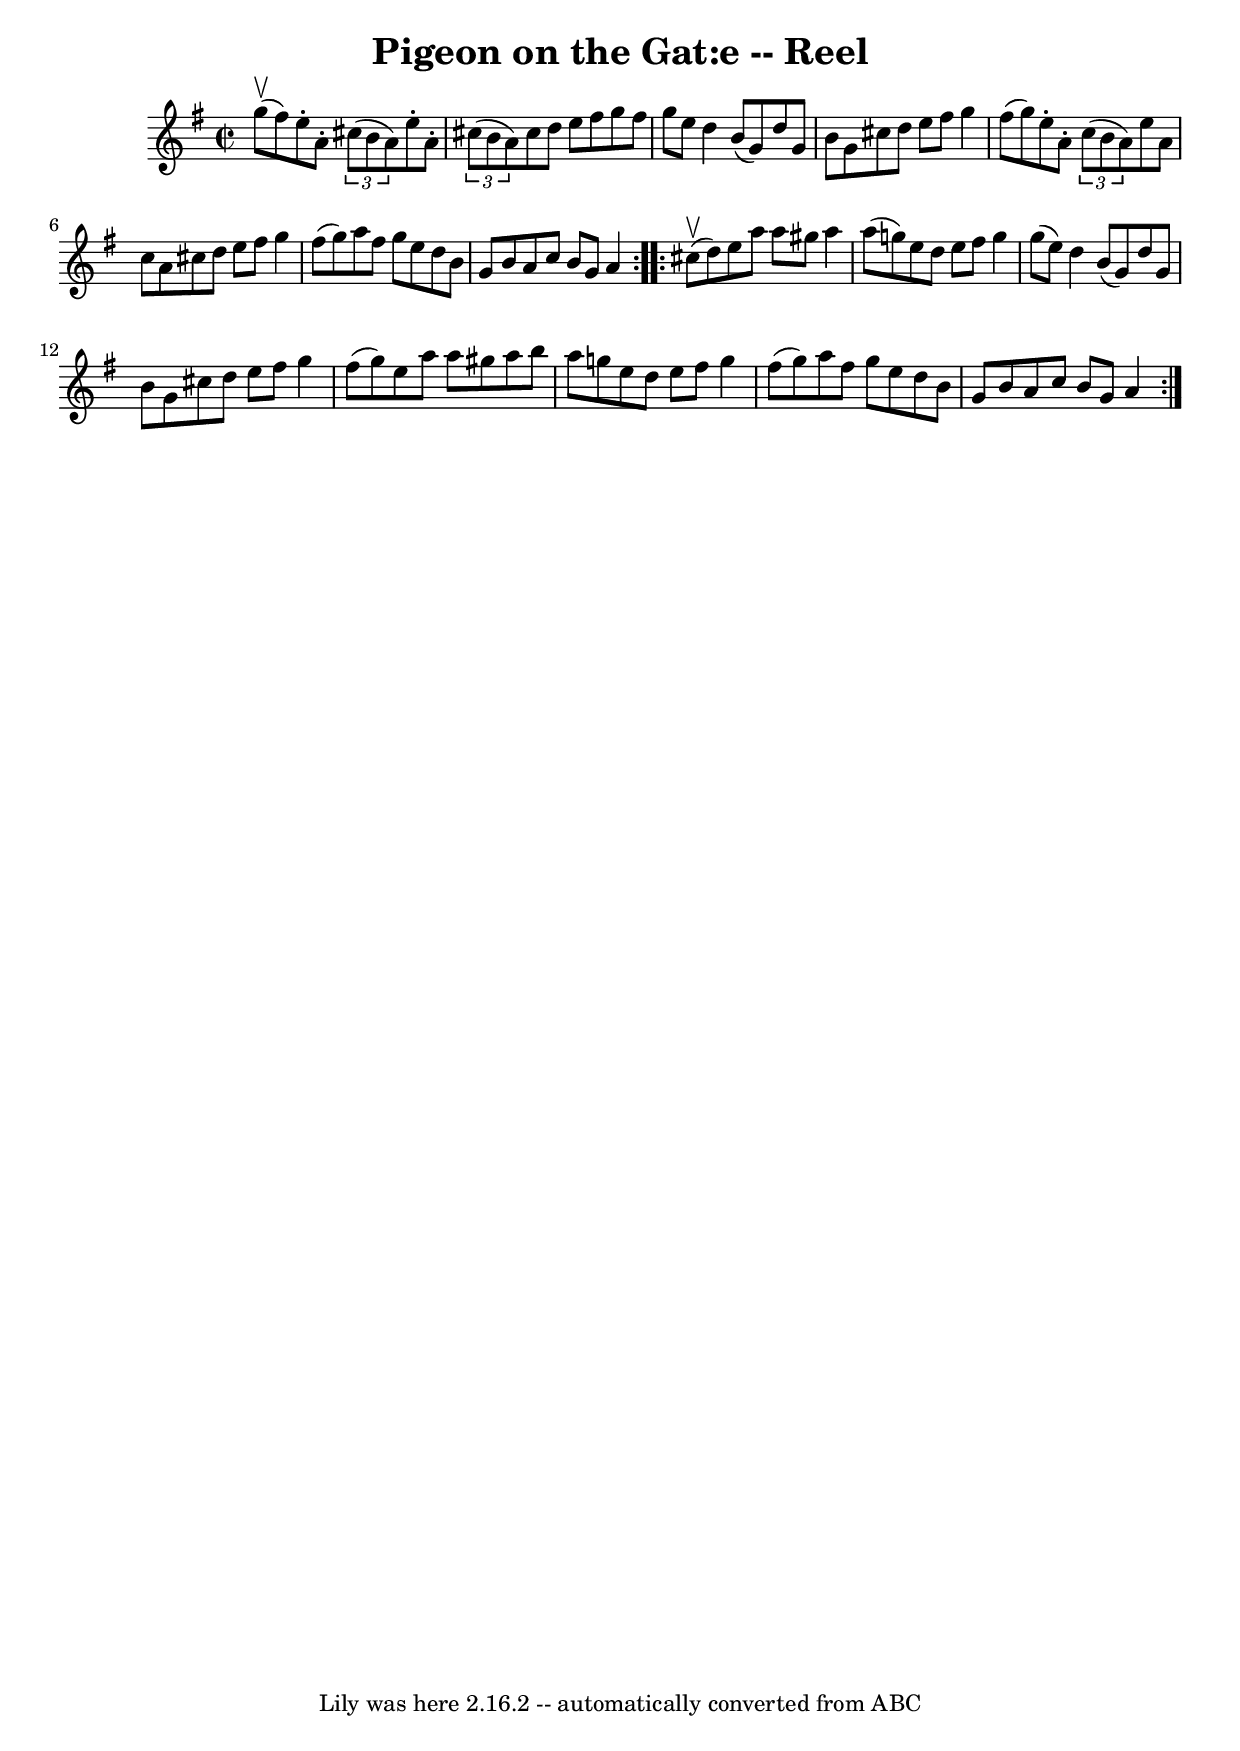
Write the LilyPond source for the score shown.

\version "2.16.2"
\include "Mammoth.ily"
\header {
  %% book = "Ryan's Mammoth Collection"
  crossRefNumber = "1"
  footnotes = "\\\\50"
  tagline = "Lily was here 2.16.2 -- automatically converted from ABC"
  title = "Pigeon on the Gat:e -- Reel"

}
voicedefault =  {



  \repeat volta 2 {

    \override Staff.TimeSignature #'style = #'C
    \time 2/2 
    \key a \dorian
    g''8^\upbow(fis''8) |
    e''8 -.   
    a'8 -.   \times 2/3 { cis''8 (b'8 a'8) 
			} e''8 -. a'8 -.   
    \times 2/3 { cis''8 (b'8 a'8) 
	       }   |
    cis''8 d''8 e''8  
    fis''8 g''8 fis''8 g''8 e''8    |
    d''4 b'8 (g'8  
    -) d''8 g'8 b'8 g'8    |
    cis''8 d''8 e''8 fis''8 
    g''4 fis''8 (g''8)   |
    e''8 -. a'8 -.   \times 2/3 {   
      c''8 (b'8 a'8) 
    } e''8 a'8 c''8 a'8    |
    cis''8    
    d''8 e''8 fis''8 g''4 fis''8 (g''8)   |
    a''8    
    fis''8 g''8 e''8 d''8 b'8 g'8 b'8    |
    a'8 c''8   
    b'8 g'8 a'4    
  }     
  \repeat volta 2 {
    cis''8^\upbow(d''8) 
    |
    e''8 a''8 a''8 gis''8 a''4 a''8 (g''!8)   
    |
    e''8 d''8 e''8 fis''8 g''4 g''8 (e''8)   
    |
    d''4 b'8 (g'8) d''8 g'8 b'8 g'8    |
    
    cis''8 d''8 e''8 fis''8 g''4 fis''8 (g''8)   |
    
    e''8 a''8 a''8 gis''8 a''8 b''8 a''8 g''!8    |
    
    e''8 d''8 e''8 fis''8 g''4 fis''8 (g''8)   |
    a''8 
    fis''8 g''8 e''8 d''8 b'8 g'8 b'8    |
    a'8    
    c''8 b'8 g'8 a'4    
  }   

}

\score{
  <<

    \context Staff="default"
    {
      \voicedefault 
      
    }

  >>
  \layout {
    
  }
  \midi {
  }

}
